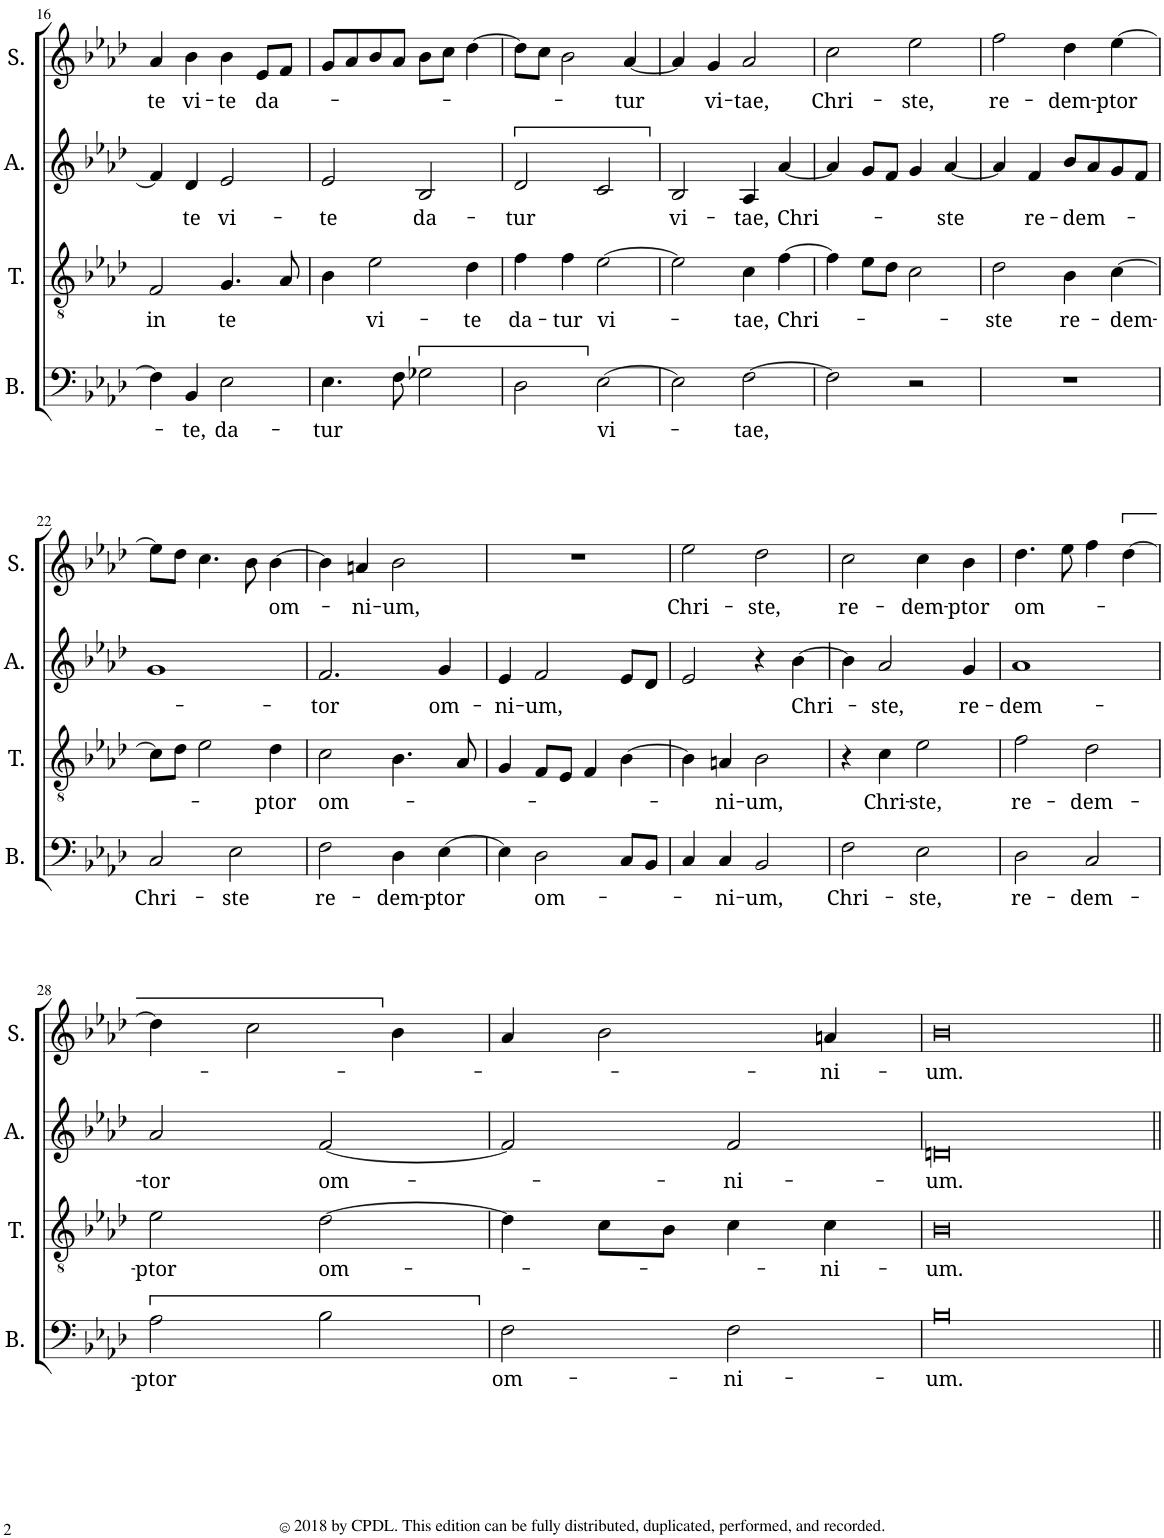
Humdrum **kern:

**kern	**text	**kern	**text	**kern	**text	**kern	**text
*part4	*part4	*part3	*part3	*part2	*part2	*part1	*part1
*staff4	*staff4	*staff3	*staff3	*staff2	*staff2	*staff1	*staff1
*I"Bass	*	*I"Tenor	*	*I"Alto	*	*I"Soprano	*
*I'B.	*	*I'T.	*	*I'A.	*	*I'S.	*
!!LO:PB:g=z
*clefF4	*	*clefGv2	*	*clefG2	*	*clefG2	*
*k[b-e-a-d-]	*	*k[b-e-a-d-]	*	*k[b-e-a-d-]	*	*k[b-e-a-d-]	*
*M4/4	*	*M4/4	*	*M4/4	*	*M4/4	*
=16	=16	=16	=16	=16	=16	=16	=16
!	!	!	!LO:LY:b	!	!	!	!LO:LY:b
4Fn\]	.	2Fn/	in	4fn/]	.	4an/	te
!	!LO:LY:b	!	!	!	!LO:LY:b	!	!LO:LY:b
4BBn/	-te,	.	.	4dn/	te	4bn\	vi-
!	!LO:LY:b	!	!LO:LY:b	!	!LO:LY:b	!	!LO:LY:b
2En\	da-	4.Gn/	te	2en/	vi-	4bn\	-te
!	!	!	!	!	!	!	!LO:LY:b
.	.	.	.	.	.	8en/L	da-
.	.	8An/	.	.	.	8fn/J	.
=17	=17	=17	=17	=17	=17	=17	=17
!	!LO:LY:b	!	!	!	!LO:LY:b	!	!
4.En\	-tur	4Bn\	.	2en/	-te	8gn/L	.
.	.	.	.	.	.	8an/	.
!	!	!	!LO:LY:b	!	!	!	!
.	.	2en\	-vi-	.	.	8bn/	.
8Fn\	.	.	.	.	.	8an/J	.
!	!	!	!	!	!LO:LY:b	!	!
2Gn\	.	.	.	2Bn/	da-	8bn\L	.
.	.	.	.	.	.	8ccn\J	.
!	!	!	!LO:LY:b	!	!	!	!
.	.	4dn\	-te	.	.	[4ddn\	.
=18	=18	=18	=18	=18	=18	=18	=18
!	!	!	!LO:LY:b	!	!LO:LY:b	!	!
2Dn\	.	4fn\	da-	2dn/	-tur	8ddn\L]	.
.	.	.	.	.	.	8ccn\J	.
!	!	!	!LO:LY:b	!	!	!	!
.	.	4fn\	-tur	.	.	2bn\	.
!	!LO:LY:b	!	!LO:LY:b	!	!	!	!
[2En\	vi-	[2en\	vi-	2cn/	.	.	.
!	!	!	!	!	!	!	!LO:LY:b
.	.	.	.	.	.	[4an/	-tur
=19	=19	=19	=19	=19	=19	=19	=19
!	!	!	!	!	!LO:LY:b	!	!
2En\]	.	2en\]	.	2Bn/	vi-	4an/]	.
!	!	!	!	!	!	!	!LO:LY:b
.	.	.	.	.	.	4gn/	vi-
!	!LO:LY:b	!	!LO:LY:b	!	!LO:LY:b	!	!LO:LY:b
[2Fn\	-tae,	4cn\	-tae,	4An/	-tae,	2an/	-tae,
!	!	!	!LO:LY:b	!	!LO:LY:b	!	!
.	.	[4fn\	Chri-	[4an/	Chri-	.	.
=20	=20	=20	=20	=20	=20	=20	=20
!	!	!	!	!	!	!	!LO:LY:b
2Fn\]	.	4fn\]	.	4an/]	.	2ccn\	Chri-
.	.	8en\L	.	8gn/L	.	.	.
.	.	8dn\J	.	8fn/J	.	.	.
!	!	!	!	!	!	!	!LO:LY:b
2r	.	2cn\	.	4gn/	.	2een\	-ste,
!	!	!	!	!	!LO:LY:b	!	!
.	.	.	.	[4an/	-ste	.	.
=21	=21	=21	=21	=21	=21	=21	=21
!	!	!	!LO:LY:b	!	!	!	!LO:LY:b
1r	.	2dn\	-ste	4an/]	.	2ffn\	re-
!	!	!	!	!	!LO:LY:b	!	!
.	.	.	.	4fn/	re-	.	.
!	!	!	!LO:LY:b	!	!LO:LY:b	!	!LO:LY:b
.	.	4Bn\	re-	8bn/L	-dem-	4ddn\	-dem-
.	.	.	.	8an/	.	.	.
!	!	!	!LO:LY:b	!	!	!	!LO:LY:b
.	.	[4cn\	-dem-	8gn/	.	[4een\	-ptor
.	.	.	.	8fn/J	.	.	.
!!LO:LB:g=z
=22	=22	=22	=22	=22	=22	=22	=22
!	!LO:LY:b	!	!	!	!	!	!
2Cn/	Chri-	8cn\L]	.	1gn	.	8een\L]	.
.	.	8dn\J	.	.	.	8ddn\J	.
.	.	2en\	.	.	.	4.ccn\	.
!	!LO:LY:b	!	!	!	!	!	!
2En\	-ste	.	.	.	.	.	.
.	.	.	.	.	.	8bn\	.
!	!	!	!LO:LY:b	!	!	!	!LO:LY:b
.	.	4dn\	-ptor	.	.	[4bn\	om-
=23	=23	=23	=23	=23	=23	=23	=23
!	!LO:LY:b	!	!LO:LY:b	!	!LO:LY:b	!	!
2Fn\	re-	2cn\	om-	2.fn/	-tor	4bn\]	.
!	!	!	!	!	!	!	!LO:LY:b
.	.	.	.	.	.	4an/	-ni-
!	!LO:LY:b	!	!	!	!	!	!LO:LY:b
4Dn\	-dem-	4.Bn\	.	.	.	2bn\	-um,
!	!LO:LY:b	!	!	!	!LO:LY:b	!	!
[4En\	-ptor	.	.	4gn/	om-	.	.
.	.	8An/	.	.	.	.	.
=24	=24	=24	=24	=24	=24	=24	=24
!	!	!	!	!	!LO:LY:b	!	!
4En\]	.	4Gn/	.	4en/	-ni-	1r	.
!	!LO:LY:b	!	!	!	!LO:LY:b	!	!
2Dn\	om-	8Fn/L	.	2fn/	-um,	.	.
.	.	8En/J	.	.	.	.	.
.	.	4Fn/	.	.	.	.	.
8Cn/L	.	[4Bn\	.	8en/L	.	.	.
8BBn/J	.	.	.	8dn/J	.	.	.
=25	=25	=25	=25	=25	=25	=25	=25
!	!	!	!	!	!	!	!LO:LY:b
4Cn/	.	4Bn\]	.	2en/	.	2een\	Chri-
!	!LO:LY:b	!	!LO:LY:b	!	!	!	!
4Cn/	-ni-	4An/	-ni-	.	.	.	.
!	!LO:LY:b	!	!LO:LY:b	!	!	!	!LO:LY:b
2BBn/	-um,	2Bn\	-um,	4r	.	2ddn\	-ste,
!	!	!	!	!	!LO:LY:b	!	!
.	.	.	.	[4bn\	Chri-	.	.
=26	=26	=26	=26	=26	=26	=26	=26
!	!LO:LY:b	!	!	!	!	!	!LO:LY:b
2Fn\	Chri-	4r	.	4bn\]	.	2ccn\	re-
!	!	!	!LO:LY:b	!	!LO:LY:b	!	!
.	.	4cn\	Chri-	2an/	-ste,	.	.
!	!LO:LY:b	!	!LO:LY:b	!	!	!	!LO:LY:b
2En\	-ste,	2en\	-ste,	.	.	4ccn\	-dem-
!	!	!	!	!	!LO:LY:b	!	!LO:LY:b
.	.	.	.	4gn/	re-	4bn\	-ptor
=27	=27	=27	=27	=27	=27	=27	=27
!	!LO:LY:b	!	!LO:LY:b	!	!LO:LY:b	!	!LO:LY:b
2Dn\	re-	2fn\	re-	1an	-dem-	4.ddn\	om-
.	.	.	.	.	.	8een\	.
!	!LO:LY:b	!	!LO:LY:b	!	!	!	!
2Cn/	-dem-	2dn\	-dem-	.	.	4ffn\	.
.	.	.	.	.	.	[4ddn\	.
!!LO:LB:g=z
=28	=28	=28	=28	=28	=28	=28	=28
!	!LO:LY:b	!	!LO:LY:b	!	!LO:LY:b	!	!
2An\	-ptor	2en\	-ptor	2an/	-tor	4ddn\]	.
.	.	.	.	.	.	2ccn\	.
!	!	!	!LO:LY:b	!	!LO:LY:b	!	!
2Bn\	.	[2dn\	om-	[2fn/	om-	.	.
.	.	.	.	.	.	4bn\	.
=29	=29	=29	=29	=29	=29	=29	=29
!	!LO:LY:b	!	!	!	!	!	!
2Fn\	om-	4dn\]	.	2fn/]	.	4an/	.
.	.	8cn\L	.	.	.	2bn\	.
.	.	8Bn\J	.	.	.	.	.
!	!LO:LY:b	!	!	!	!LO:LY:b	!	!
2Fn\	-ni-	4cn\	.	2fn/	-ni-	.	.
!	!	!	!LO:LY:b	!	!	!	!LO:LY:b
.	.	4cn\	-ni-	.	.	4an/	-ni-
=30	=30	=30	=30	=30	=30	=30	=30
!	!LO:LY:b	!	!LO:LY:b	!	!LO:LY:b	!	!LO:LY:b
1Bn	-um.	1Bn	-um.	1dn	-um.	1bn	-um.
=||	=||	=||	=||	=||	=||	=||	=||
*-	*-	*-	*-	*-	*-	*-	*-
